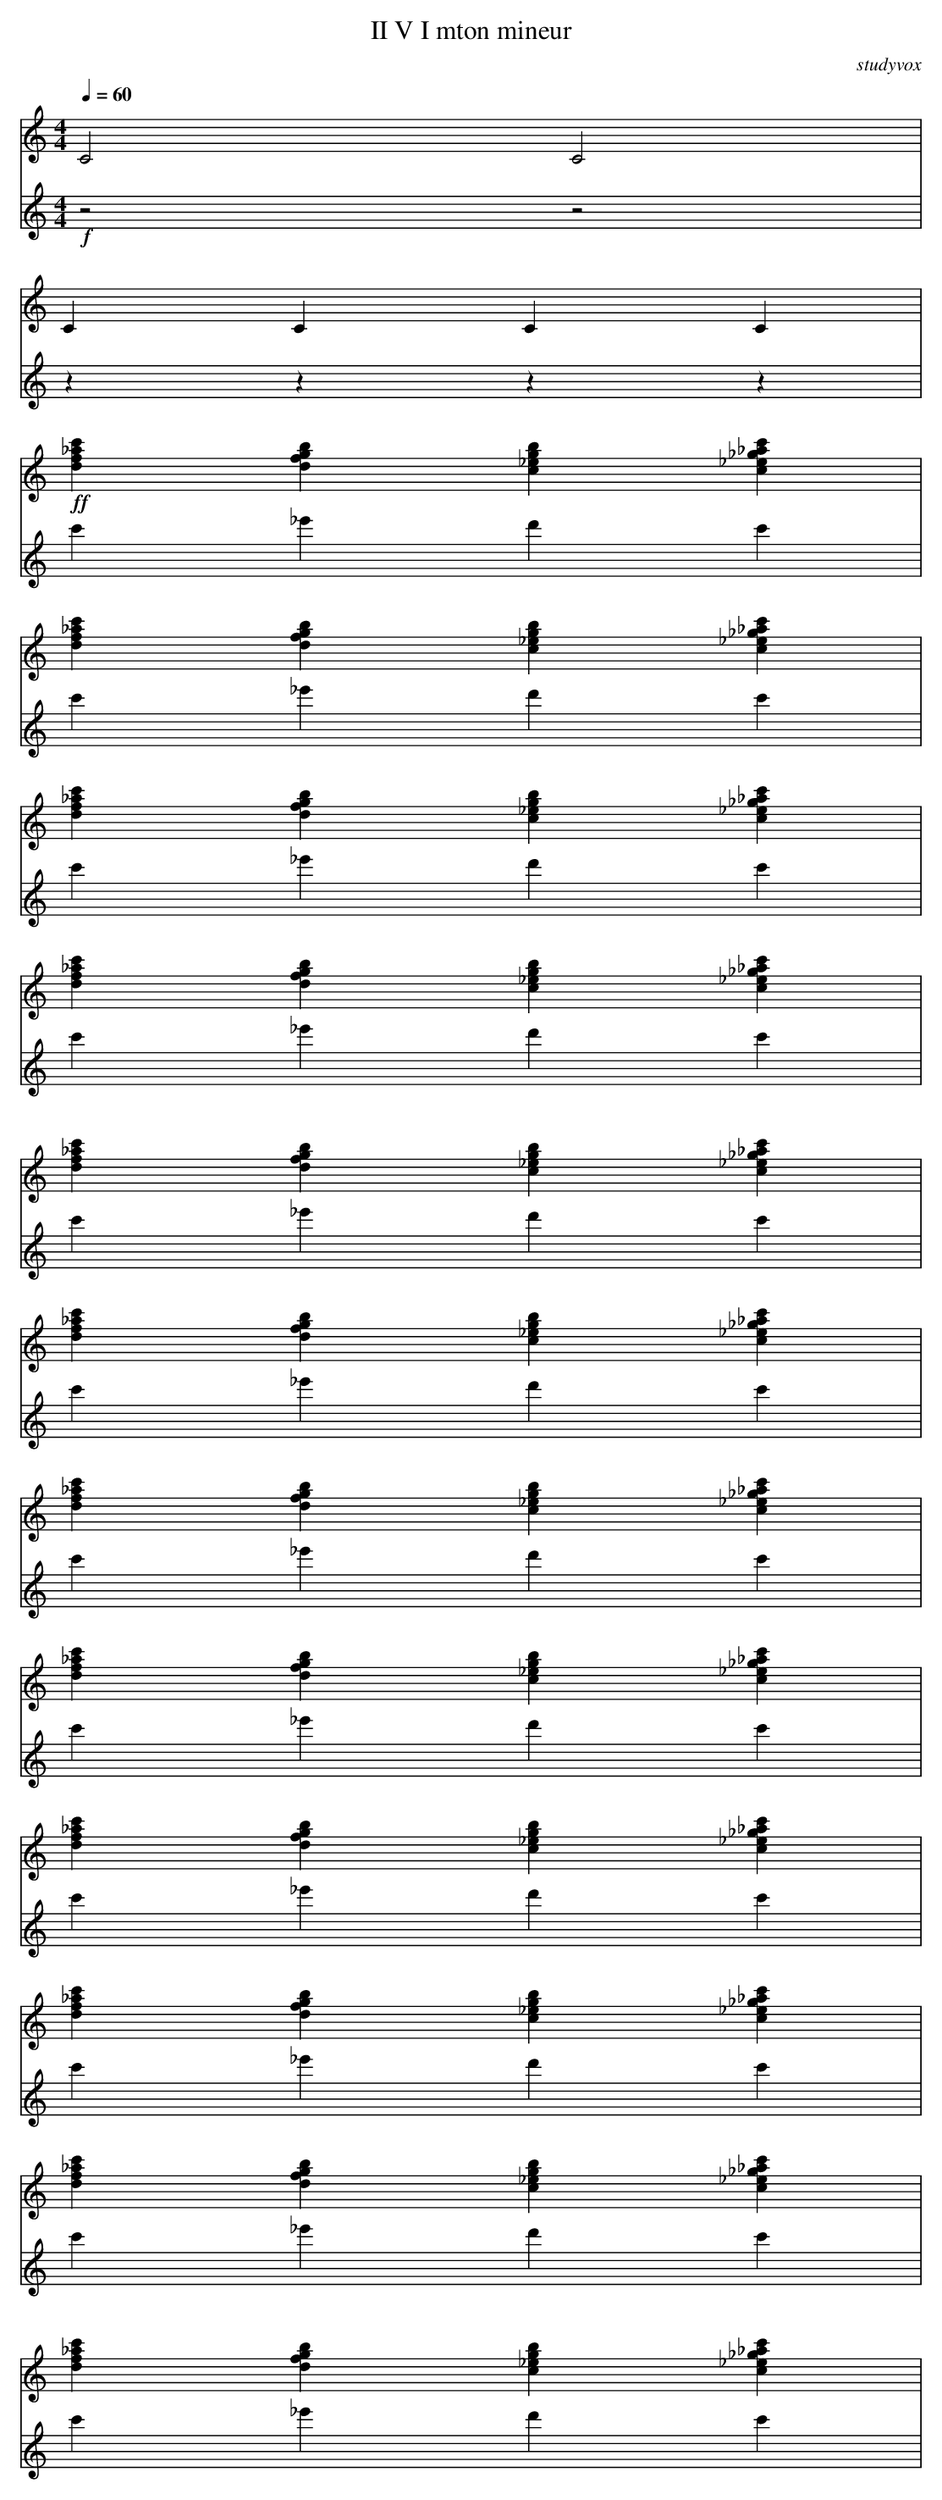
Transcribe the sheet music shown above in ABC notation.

X:1
T: II V I mton mineur
O:studyvox
M:4/4
L: 1/4
Q:1/4=60
K:C
V:2
 C2 C2 |
C C C C |
!ff!
[df_ac'] [dfgb] [c_egb] [c_e_g_ac'] |
[df_ac'] [dfgb] [c_egb] [c_e_g_ac'] |
[df_ac'] [dfgb] [c_egb] [c_e_g_ac'] |
[df_ac'] [dfgb] [c_egb] [c_e_g_ac'] |
[df_ac'] [dfgb] [c_egb] [c_e_g_ac'] |
[df_ac'] [dfgb] [c_egb] [c_e_g_ac'] |
[df_ac'] [dfgb] [c_egb] [c_e_g_ac'] |
[df_ac'] [dfgb] [c_egb] [c_e_g_ac'] |
[df_ac'] [dfgb] [c_egb] [c_e_g_ac'] |
[df_ac'] [dfgb] [c_egb] [c_e_g_ac'] |
[df_ac'] [dfgb] [c_egb] [c_e_g_ac'] |
[df_ac'] [dfgb] [c_egb] [c_e_g_ac'] |
V:1
!f!
z2 z2 |
z z z z |
c' _e' d' c' |
c' _e' d' c' |
c' _e' d' c' |
c' _e' d' c' |
c' _e' d' c' |
c' _e' d' c' |
c' _e' d' c' |
c' _e' d' c' |
c' _e' d' c' |
c' _e' d' c' |
c' _e' d' c' |
c' _e' d' c' |
